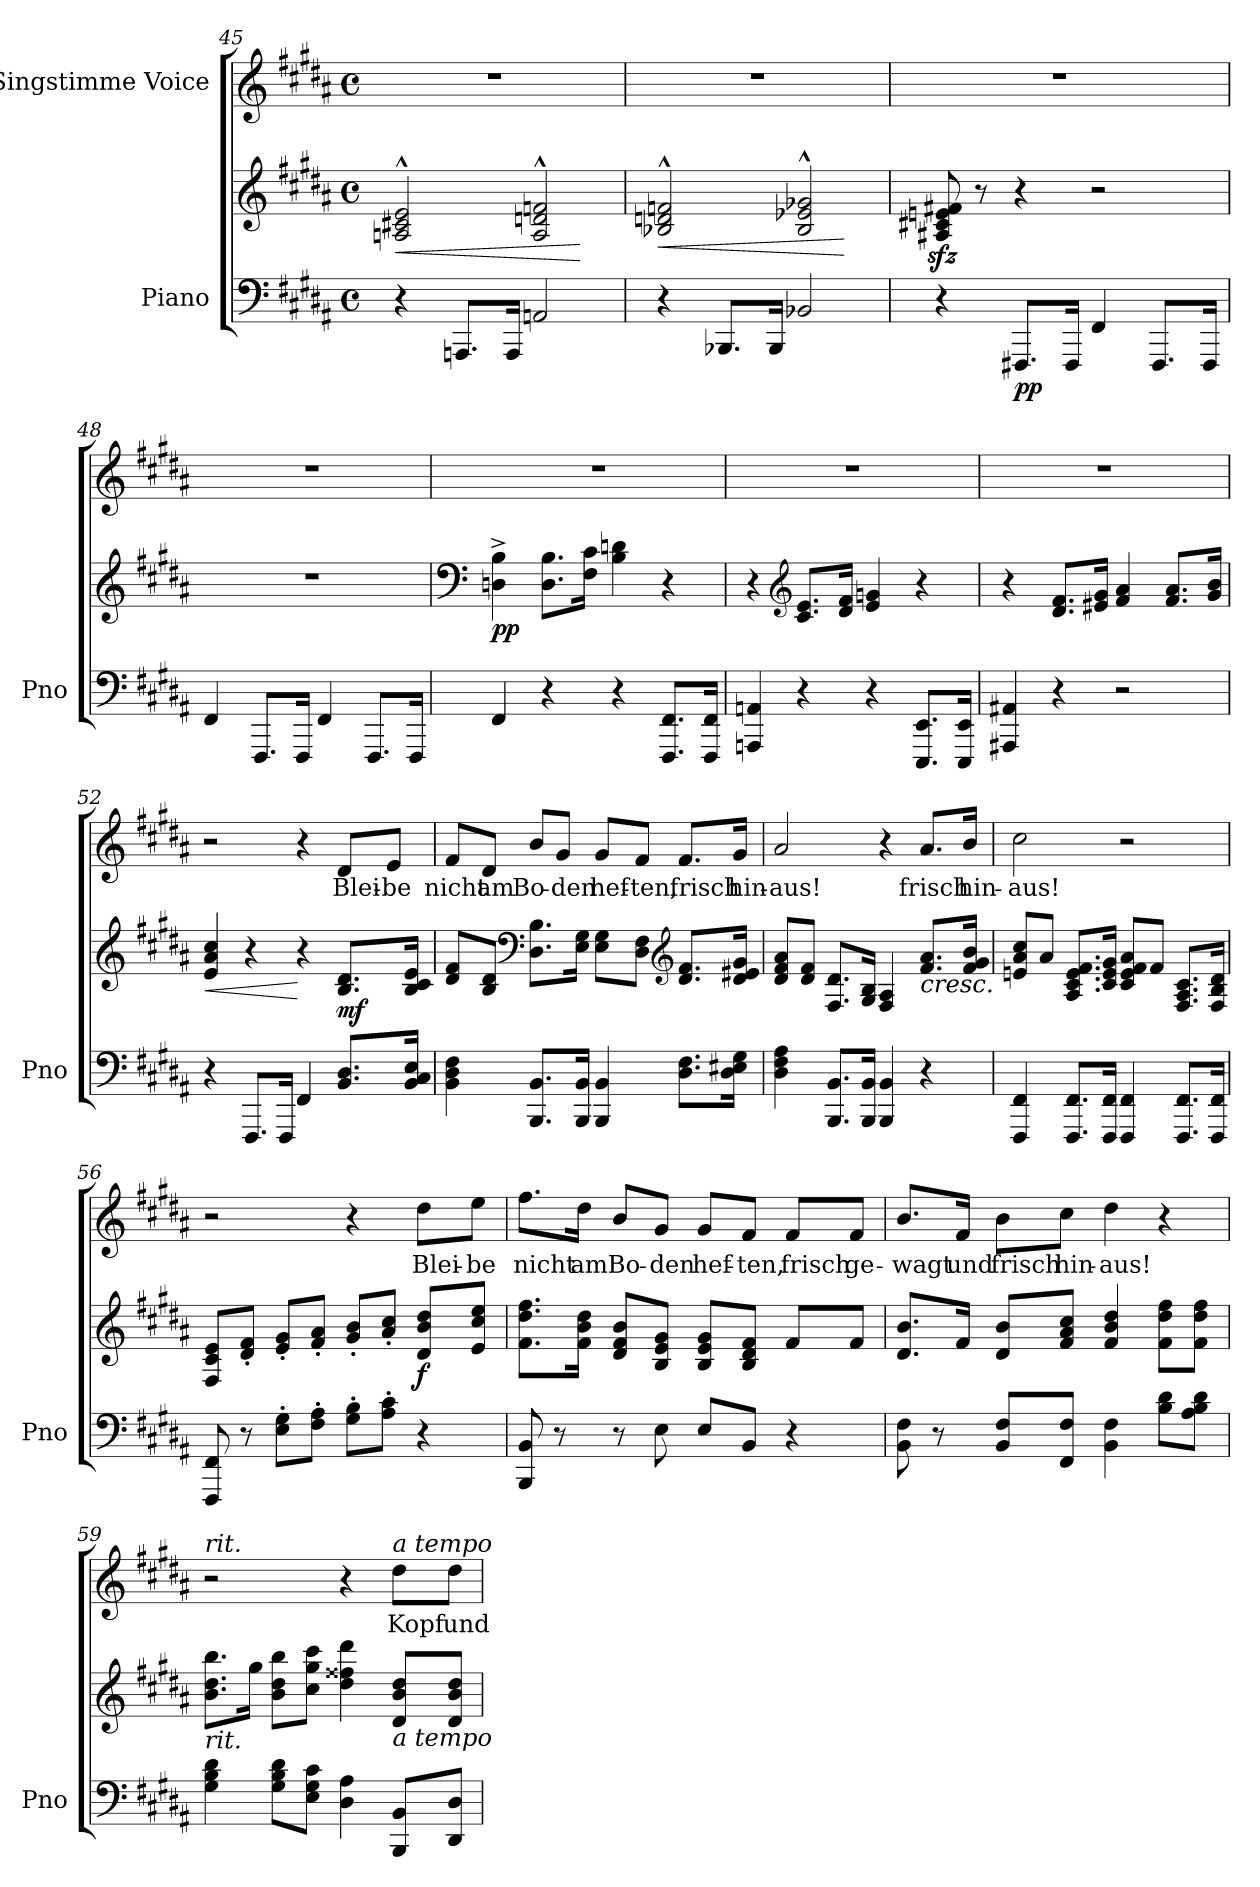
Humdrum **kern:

**kern	**kern	**dynam	**kern	**text
*part2	*part2	*part2	*part1	*part1
*staff3	*staff2	*staff2/3	*staff1	*staff1
*I"Piano	*	*	*I"Singstimme Voice	*
*I'Pno	*	*	*	*
*clefF4	*clefG2	*	*clefG2	*
*k[f#c#g#d#a#]	*k[f#c#g#d#a#]	*	*k[f#c#g#d#a#]	*
*M4/4	*M4/4	*	*M4/4	*
*met(c)	*met(c)	*	*met(c)	*
=45	=45	=45	=45	=45
!	!	!LO:HP:b	!	!
4r	2An/^^ 2c#X/^^ 2e/^^	<	1r	.
8.AAAn/L	.	.	.	.
16AAA/Jk	.	.	.	.
2AAn/	2A/^^ 2dn/^^ 2fn/^^	.	.	.
.	.	[	.	.
=46	=46	=46	=46	=46
!	!	!LO:HP:b	!	!
4r	2B-X/^^ 2dn/^^ 2fn/^^	<	1r	.
8.BBB-X/L	.	.	.	.
16BBB-/Jk	.	.	.	.
2BB-X/	2B-/^^ 2e-X/^^ 2g-X/^^	.	.	.
.	.	[	.	.
=47	=47	=47	=47	=47
4r	8A#X/zz< 8c#X/zz< 8en/zz< 8f#X/zz<	.	1r	.
.	8r	.	.	.
!	!	!LO:DY:b=2	!	!
8.FFF#X/L	4r	pp	.	.
16FFF#/Jk	.	.	.	.
4FF#/	2r	.	.	.
8.FFF#/L	.	.	.	.
16FFF#/Jk	.	.	.	.
=48	=48	=48	=48	=48
4FF#/	1r	.	1r	.
8.FFF#/L	.	.	.	.
16FFF#/Jk	.	.	.	.
4FF#/	.	.	.	.
8.FFF#/L	.	.	.	.
16FFF#/Jk	.	.	.	.
=49	=49	=49	=49	=49
*	*clefF4	*	*	*
!	!	!LO:DY:b	!	!
4FF#/	4Dn\^ 4B\^	pp	1r	.
4r	8.D\ 8.B\L	.	.	.
.	16F#\ 16c#\Jk	.	.	.
4r	4B\ 4dn\	.	.	.
8.FFF#/ 8.FF#/L	4r	.	.	.
16FFF#/ 16FF#/Jk	.	.	.	.
=50	=50	=50	=50	=50
4AAAn/ 4AAn/	4r	.	1r	.
*	*clefG2	*	*	*
4r	8.c#/ 8.e/L	.	.	.
.	16d#/ 16f#/Jk	.	.	.
4r	4e/ 4gn/	.	.	.
8.EEE/ 8.EE/L	4r	.	.	.
16EEE/ 16EE/Jk	.	.	.	.
=51	=51	=51	=51	=51
4AAA#X/ 4AA#X/	4r	.	1r	.
4r	8.d#/ 8.f#/L	.	.	.
.	16e#X/ 16g#/Jk	.	.	.
2r	4f#/ 4a#/	.	.	.
.	8.f#/ 8.a#/L	.	.	.
.	16g#/ 16b/Jk	.	.	.
=52	=52	=52	=52	=52
!	!	!LO:HP:b	!	!
4r	4e/ 4a#/ 4cc#/	<	2r	.
8.FFF#/L	4r	.	.	.
16FFF#/Jk	.	.	.	.
4FF#/	4r	[	4r	.
!	!	!LO:DY:b	!	!
8.BB/ 8.D#/L	8.B/ 8.d#/L	mf	8d#/L	Blei-
.	.	.	8e/J	-be
16BB/ 16C#/ 16E/Jk	16B/ 16c#/ 16e/Jk	.	.	.
=53	=53	=53	=53	=53
4BB\ 4D#\ 4F#\	8d#/ 8f#/L	.	8f#/L	nicht
.	8B/ 8d#/J	.	8d#/J	am
*	*clefF4	*	*	*
8.BBB/ 8.BB/L	8.D#\ 8.B\L	.	8b/L	Bo-
.	.	.	8g#/J	-den
16BBB/ 16BB/Jk	16E\ 16G#\Jk	.	.	.
4BBB/ 4BB/	8E\ 8G#\L	.	8g#/L	hef-
.	8D#\ 8F#\J	.	8f#/J	-ten,
*	*clefG2	*	*	*
8.D#\ 8.F#\L	8.d#/ 8.f#/L	.	8.f#/L	frisch
16D#\ 16E#X\ 16G#\Jk	16d#/ 16e#X/ 16g#/Jk	.	16g#/Jk	hin-
=54	=54	=54	=54	=54
4D#\ 4F#\ 4A#\	8d#/ 8f#/ 8a#/L	.	2a#/	-aus!
.	8d#/ 8f#/J	.	.	.
8.BBB/ 8.BB/L	8.F#/ 8.d#/L	.	.	.
16BBB/ 16BB/Jk	16G#/ 16B/Jk	.	.	.
4BBB/ 4BB/	4F#/ 4A#/	.	4r	.
!	!LO:TX:b:i:t=cresc.	!	!	!
4r	8.f#/ 8.a#/L	.	8.a#/L	frisch
.	16f#/ 16g#/ 16b/Jk	.	16b/Jk	hin-
=55	=55	=55	=55	=55
4FFF#/ 4FF#/	8en/ 8a#/ 8cc#/L	.	2cc#\	-aus!
.	8a#/J	.	.	.
8.FFF#/ 8.FF#/L	8.A#/ 8.c#/ 8.e/ 8.f#/L	.	.	.
16FFF#/ 16FF#/Jk	16c#/ 16e/ 16g#/Jk	.	.	.
4FFF#/ 4FF#/	8c#/ 8e/ 8f#/ 8a#/L	.	2r	.
.	8f#/J	.	.	.
8.FFF#/ 8.FF#/L	8.F#/ 8.A#/ 8.c#/L	.	.	.
16FFF#/ 16FF#/Jk	16F#/ 16B/ 16d#/Jk	.	.	.
=56	=56	=56	=56	=56
8FFF#/ 8FF#/	8F#/ 8c#/ 8e/L	.	2r	.
8r	8d#/' 8f#/'J	.	.	.
8E\' 8G#\'L	8e/' 8g#/'L	.	.	.
8F#\' 8A#\'J	8f#/' 8a#/'J	.	.	.
8G#\' 8B\'L	8g#/' 8b/'L	.	4r	.
8A#\' 8c#\'J	8a#/' 8cc#/'J	.	.	.
!	!	!LO:DY:b	!	!
4r	8d#/ 8b/ 8dd#/L	f	8dd#\L	Blei-
.	8e/ 8cc#/ 8ee/J	.	8ee\J	-be
=57	=57	=57	=57	=57
8BBB/ 8BB/	8.f#\ 8.dd#\ 8.ff#\L	.	8.ff#\L	nicht
8r	.	.	.	.
.	16f#\ 16b\ 16dd#\Jk	.	16dd#\Jk	am
8r	8d#/ 8f#/ 8b/L	.	8b/L	Bo-
8E\	8B/ 8e/ 8g#/J	.	8g#/J	-den
8E/L	8B/ 8e/ 8g#/L	.	8g#/L	hef-
8BB/J	8B/ 8d#/ 8f#/J	.	8f#/J	-ten,
4r	8f#/L	.	8f#/L	frisch
.	8f#/J	.	8f#/J	ge-
=58	=58	=58	=58	=58
8BB\ 8F#\	8.d#/ 8.b/L	.	8.b/L	-wagt
8r	.	.	.	.
.	16f#/Jk	.	16f#/Jk	und
8BB/ 8F#/L	8d#/ 8b/L	.	8b\L	frisch
8FF#/ 8F#/J	8f#/ 8a#/ 8cc#/J	.	8cc#\J	hin-
4BB\ 4F#\	4f#/ 4b/ 4dd#/	.	4dd#\	-aus!
8B\ 8d#\L	8f#\ 8dd#\ 8ff#\L	.	4r	.
8A#\ 8B\ 8d#\J	8f#\ 8dd#\ 8ff#\J	.	.	.
=59	=59	=59	=59	=59
!	!	!	!LO:TX:a:i:t=rit.	!
!	!LO:TX:b:i:t=rit.	!	!	!
4G#\ 4B\ 4d#\	8.b\ 8.dd#\ 8.bb\L	.	2r	.
.	16gg#\Jk	.	.	.
8G#\ 8B\ 8d#\L	8b\ 8dd#\ 8bb\L	.	.	.
8E\ 8G#\ 8c#\J	8cc#\ 8gg#\ 8ccc#\J	.	.	.
4D#\ 4A#\	4dd#\ 4ff##X\ 4ddd#\	.	4r	.
!	!	!	!LO:TX:a:i:t=a tempo	!
!	!LO:TX:b:i:t=a tempo	!	!	!
8BBB/ 8BB/L	8d#/ 8b/ 8dd#/L	.	8dd#\L	Kopf
8DD#/ 8D#/J	8d#/ 8b/ 8dd#/J	.	8dd#\J	und
=	=	=	=	=
*-	*-	*-	*-	*-
